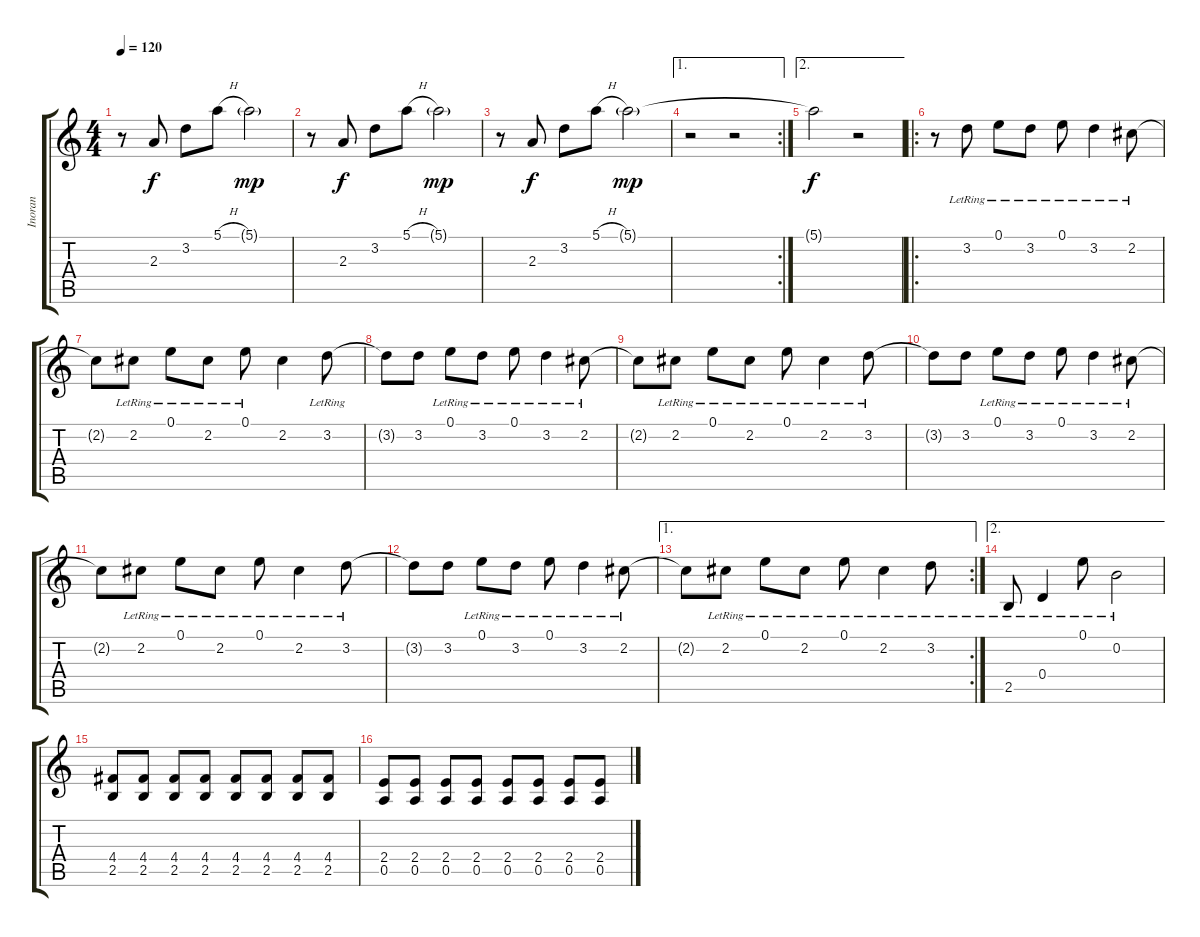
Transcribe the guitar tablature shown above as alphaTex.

\track ("Inoran" "Inoran") {instrument distortionguitar}
\staff {score tabs}
\tuning (E4 B3 G3 D3 A2 E2) {hide}
\ts (4 4)
\tempo 120
\clef g2
\ks c
r.8{dy mp} 2.3.8{dy f} 3.2.8 5.1{h}.8 5.1{g}.2{dy mp} |
r.8 2.3.8{dy f} 3.2.8 5.1{h}.8 5.1{g}.2{dy mp} |
r.8 2.3.8{dy f} 3.2.8 5.1{h}.8 5.1{g}.2{dy mp} |
\ae 1
\rc 2
r.2 r.2 |
\ae 2
5.1{t}.2{dy f} r.2 |
\ro
r.8{volume 13 instrument electricguitarclean} 3.2{lr}.8 0.1{lr}.8 3.2{lr}.8 0.1{lr}.8 3.2{lr}.4 2.2{lr}.8 |
2.2{t}.8 2.2{lr}.8 0.1{lr}.8 2.2{lr}.8 0.1{lr}.8 2.2.4 3.2{lr}.8 |
3.2{t}.8 3.2.8 0.1{lr}.8 3.2{lr}.8 0.1{lr}.8 3.2{lr}.4 2.2{lr}.8 |
2.2{t}.8 2.2{lr}.8 0.1{lr}.8 2.2{lr}.8 0.1{lr}.8 2.2{lr}.4 3.2{lr}.8 |
3.2{t}.8 3.2.8 0.1{lr}.8 3.2{lr}.8 0.1{lr}.8 3.2{lr}.4 2.2{lr}.8 |
2.2{t}.8 2.2{lr}.8 0.1{lr}.8 2.2{lr}.8 0.1{lr}.8 2.2{lr}.4 3.2{lr}.8 |
3.2{t}.8 3.2.8 0.1{lr}.8 3.2{lr}.8 0.1{lr}.8 3.2{lr}.4 2.2{lr}.8 |
\ae 1
\rc 2
2.2{t}.8 2.2{lr}.8 0.1{lr}.8 2.2{lr}.8 0.1{lr}.8 2.2{lr}.4 3.2{lr}.8 |
\ae 2
2.5{lr}.8 0.4{lr}.4 0.1{lr}.8 0.2{lr}.2 |
(4.4 2.5).8{instrument distortionguitar} (4.4 2.5).8 (4.4 2.5).8 (4.4 2.5).8 (4.4 2.5).8 (4.4 2.5).8 (4.4 2.5).8 (4.4 2.5).8 |
(2.4 0.5).8 (2.4 0.5).8 (2.4 0.5).8 (2.4 0.5).8 (2.4 0.5).8 (2.4 0.5).8 (2.4 0.5).8 (2.4 0.5).8
